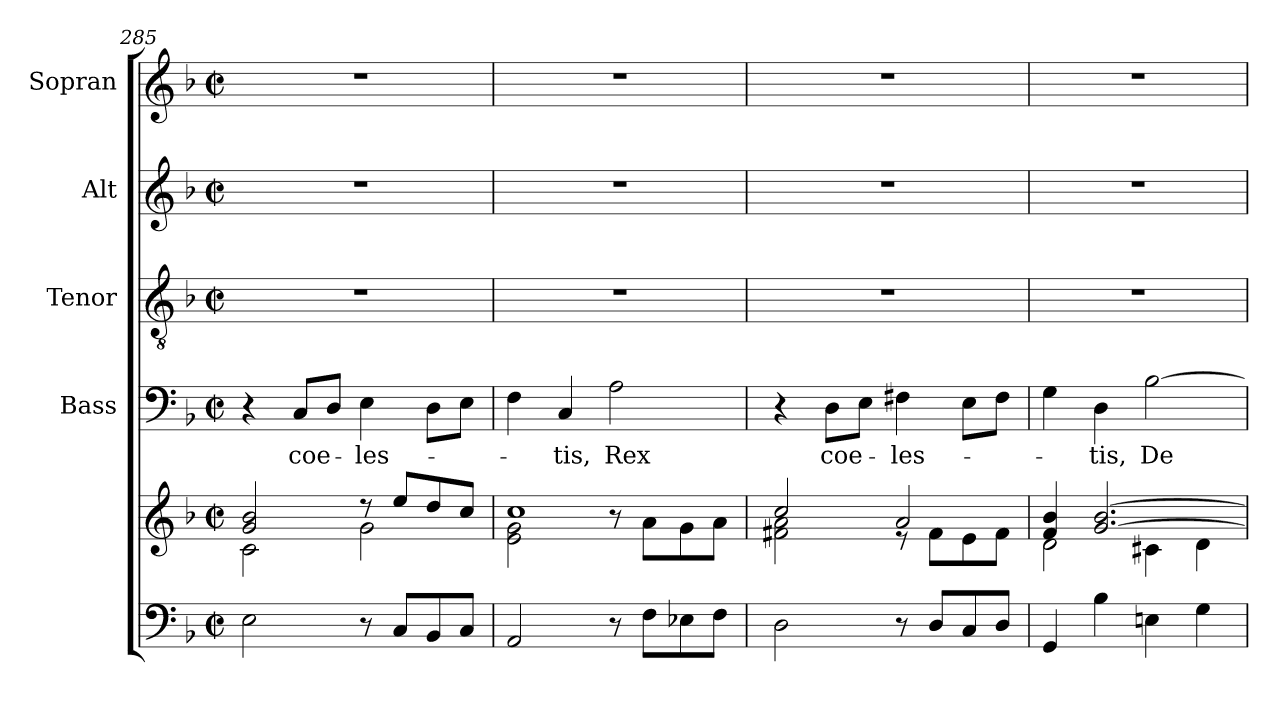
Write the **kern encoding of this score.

**kern	**kern	**kern	**text	**kern	**kern	**kern
*part5	*part5	*part4	*part4	*part3	*part2	*part1
*staff6	*staff5	*staff4	*staff4	*staff3	*staff2	*staff1
*	*	*I"Bass	*	*I"Tenor	*I"Alt	*I"Sopran
*	*	*I'B.	*	*I'T.	*I'A.	*I'S.
*clefF4	*clefG2	*clefF4	*	*clefGv2	*clefG2	*clefG2
*k[b-]	*k[b-]	*k[b-]	*	*k[b-]	*k[b-]	*k[b-]
*F:	*F:	*F:	*	*F:	*F:	*F:
*M2/2	*M2/2	*M2/2	*	*M2/2	*M2/2	*M2/2
*met(c|)	*met(c|)	*met(c|)	*	*met(c|)	*met(c|)	*met(c|)
=285	=285	=285	=285	=285	=285	=285
*	*^	*	*	*	*	*
2E\	2g/ 2b-/	2c\	4r	.	1r	1r	1r
!	!	!	!	!LO:LY:b	!	!	!
.	.	.	8C/L	coe-	.	.	.
.	.	.	8D/J	.	.	.	.
!	!	!	!	!LO:LY:b	!	!	!
8r	8rdd	2g\	4E\	-les-	.	.	.
8C/L	8ee/L	.	.	.	.	.	.
8BB-/	8dd/	.	8D\L	.	.	.	.
8C/J	8cc/J	.	8E\J	.	.	.	.
=286	=286	=286	=286	=286	=286	=286	=286
2AA/	1cc	2e\ 2g\	4F\	.	1r	1r	1r
!	!	!	!	!LO:LY:b	!	!	!
.	.	.	4C/	-tis,	.	.	.
!	!	!	!	!LO:LY:b	!	!	!
8r	.	8ra	2A\	Rex	.	.	.
8F\L	.	8a\L	.	.	.	.	.
8E-X\	.	8g\	.	.	.	.	.
8F\J	.	8a\J	.	.	.	.	.
=287	=287	=287	=287	=287	=287	=287	=287
2D\	2cc/	2f#X\ 2a\	4r	.	1r	1r	1r
!	!	!	!	!LO:LY:b	!	!	!
.	.	.	8D\L	coe-	.	.	.
.	.	.	8E\J	.	.	.	.
!	!	!	!	!LO:LY:b	!	!	!
8r	2a/	8rd	4F#X\	-les-	.	.	.
8D/L	.	8f#\L	.	.	.	.	.
8C/	.	8e\	8E\L	.	.	.	.
8D/J	.	8f#\J	8F#\J	.	.	.	.
!!LO:PB:g=z
=288	=288	=288	=288	=288	=288	=288	=288
4GG/	4f/ 4b-/	2d\	4G\	.	1r	1r	1r
!	!	!	!	!LO:LY:b	!	!	!
4B-\	[>2.g/ [>2.b-/	.	4D\	-tis,	.	.	.
!	!	!	!	!LO:LY:b	!	!	!
4En\	.	4c#X\	[2B-\	De-	.	.	.
4G\	.	4d\	.	.	.	.	.
*	*v	*v	*	*	*	*	*
=	=	=	=	=	=	=
*-	*-	*-	*-	*-	*-	*-
